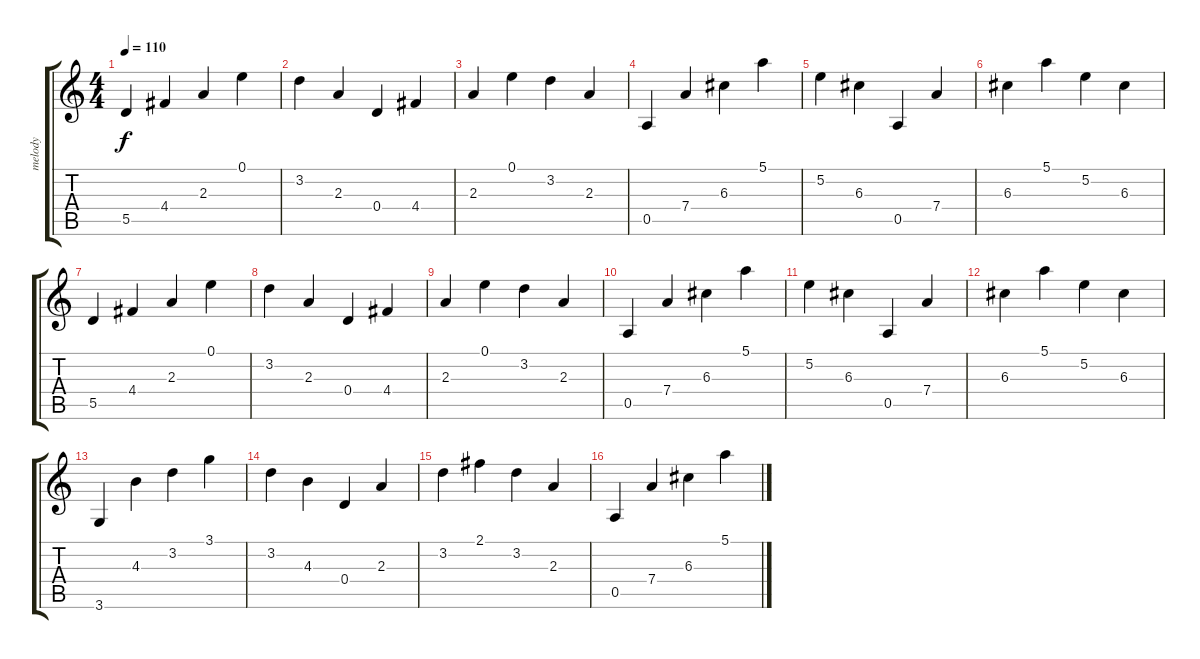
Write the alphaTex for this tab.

\track ("melody" "melody") {instrument electricguitarmuted}
\staff {score tabs}
\tuning (E4 B3 G3 D3 A2 E2) {hide}
\ts (4 4)
\tempo 110
\clef g2
\ks c
5.5.4{dy f} 4.4.4 2.3.4 0.1.4 |
3.2.4 2.3.4 0.4.4 4.4.4 |
2.3.4 0.1.4 3.2.4 2.3.4 |
0.5.4 7.4.4 6.3.4 5.1.4 |
5.2.4 6.3.4 0.5.4 7.4.4 |
6.3.4 5.1.4 5.2.4 6.3.4 |
5.5.4 4.4.4 2.3.4 0.1.4 |
3.2.4 2.3.4 0.4.4 4.4.4 |
2.3.4 0.1.4 3.2.4 2.3.4 |
0.5.4 7.4.4 6.3.4 5.1.4 |
5.2.4 6.3.4 0.5.4 7.4.4 |
6.3.4 5.1.4 5.2.4 6.3.4 |
3.6.4 4.3.4 3.2.4 3.1.4 |
3.2.4 4.3.4 0.4.4 2.3.4 |
3.2.4 2.1.4 3.2.4 2.3.4 |
0.5.4 7.4.4 6.3.4 5.1.4
